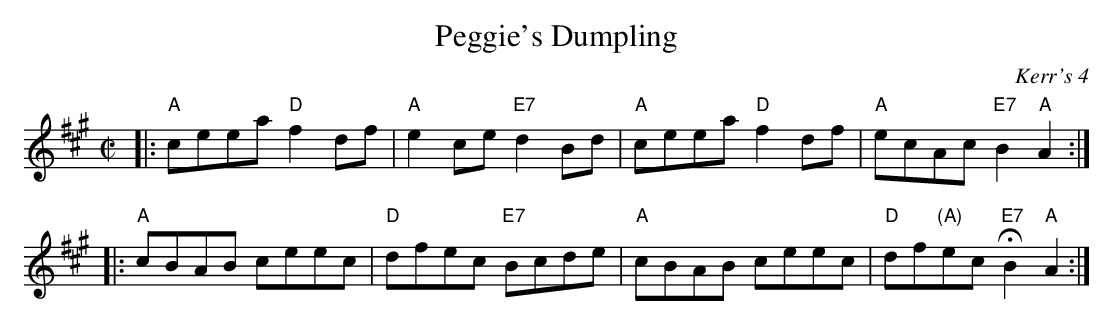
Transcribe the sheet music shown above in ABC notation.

X:1
T: Peggie's Dumpling
O: Kerr's 4
M: C|
L: 1/8
K: A
|:\
"A"ceea "D"f2df | "A"e2ce "E7"d2Bd |\
"A"ceea "D"f2df | "A"ecAc "E7"B2"A"A2 :|
|:\
"A"cBAB ceec | "D"dfec "E7"Bcde |\
"A"cBAB ceec | "D"df"(A)"ec "E7"HB2"A"A2 :|
